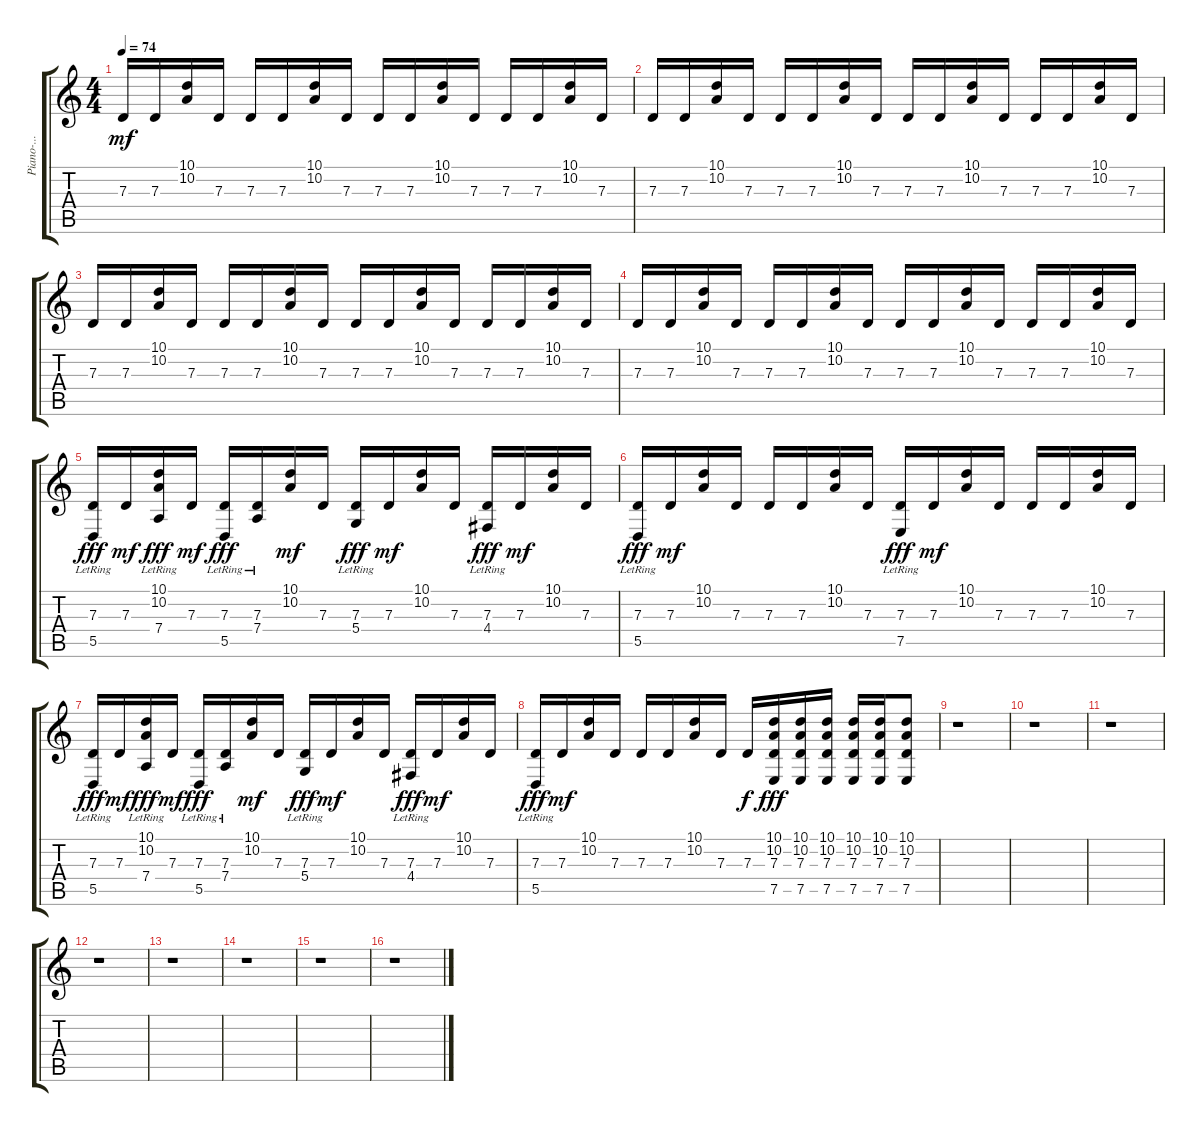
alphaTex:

\track ("Piano-..." "Piano-...") {instrument brightacousticpiano}
\staff {score tabs}
\tuning (E4 B3 G3 D3 A2 E2) {hide}
\ts (4 4)
\tempo 74
\clef g2
\ks c
7.3.16{dy mf instrument acousticgrandpiano} 7.3.16 (10.1 10.2).16 7.3.16 7.3.16 7.3.16 (10.1 10.2).16 7.3.16 7.3.16 7.3.16 (10.1 10.2).16 7.3.16 7.3.16 7.3.16 (10.1 10.2).16 7.3.16 |
7.3.16 7.3.16 (10.1 10.2).16 7.3.16 7.3.16 7.3.16 (10.1 10.2).16 7.3.16 7.3.16 7.3.16 (10.1 10.2).16 7.3.16 7.3.16 7.3.16 (10.1 10.2).16 7.3.16 |
7.3.16 7.3.16 (10.1 10.2).16 7.3.16 7.3.16 7.3.16 (10.1 10.2).16 7.3.16 7.3.16 7.3.16 (10.1 10.2).16 7.3.16 7.3.16 7.3.16 (10.1 10.2).16 7.3.16 |
7.3.16 7.3.16 (10.1 10.2).16 7.3.16 7.3.16 7.3.16 (10.1 10.2).16 7.3.16 7.3.16 7.3.16 (10.1 10.2).16 7.3.16 7.3.16 7.3.16 (10.1 10.2).16 7.3.16 |
(7.3 5.5{lr}).16{dy fff} 7.3.16{dy mf} (10.1 10.2 7.4{lr}).16{dy fff} 7.3.16{dy mf} (7.3 5.5{lr}).16{dy fff} (7.3 7.4{lr}).16 (10.1 10.2).16{dy mf} 7.3.16 (7.3 5.4{lr}).16{dy fff} 7.3.16{dy mf} (10.1 10.2).16 7.3.16 (7.3 4.4{lr}).16{dy fff} 7.3.16{dy mf} (10.1 10.2).16 7.3.16 |
(7.3 5.5{lr}).16{dy fff} 7.3.16{dy mf} (10.1 10.2).16 7.3.16 7.3.16 7.3.16 (10.1 10.2).16 7.3.16 (7.3 7.5{lr}).16{dy fff} 7.3.16{dy mf} (10.1 10.2).16 7.3.16 7.3.16 7.3.16 (10.1 10.2).16 7.3.16 |
(7.3 5.5{lr}).16{dy fff} 7.3.16{dy mf} (10.1 10.2 7.4{lr}).16{dy fff} 7.3.16{dy mf} (7.3 5.5{lr}).16{dy fff} (7.3 7.4{lr}).16 (10.1 10.2).16{dy mf} 7.3.16 (7.3 5.4{lr}).16{dy fff} 7.3.16{dy mf} (10.1 10.2).16 7.3.16 (7.3 4.4{lr}).16{dy fff} 7.3.16{dy mf} (10.1 10.2).16 7.3.16 |
(7.3 5.5{lr}).16{dy fff} 7.3.16{dy mf} (10.1 10.2).16 7.3.16 7.3.16 7.3.16 (10.1 10.2).16 7.3.16 7.3.16{dy f} (10.1 10.2 7.3 7.5).16{dy fff} (10.1 10.2 7.3 7.5).16 (10.1 10.2 7.3 7.5).16 (10.1 10.2 7.3 7.5).16 (10.1 10.2 7.3 7.5).16 (10.1 10.2 7.3 7.5).8 |
r.1 |
r.1 |
r.1 |
r.1 |
r.1 |
r.1 |
r.1 |
r.1
